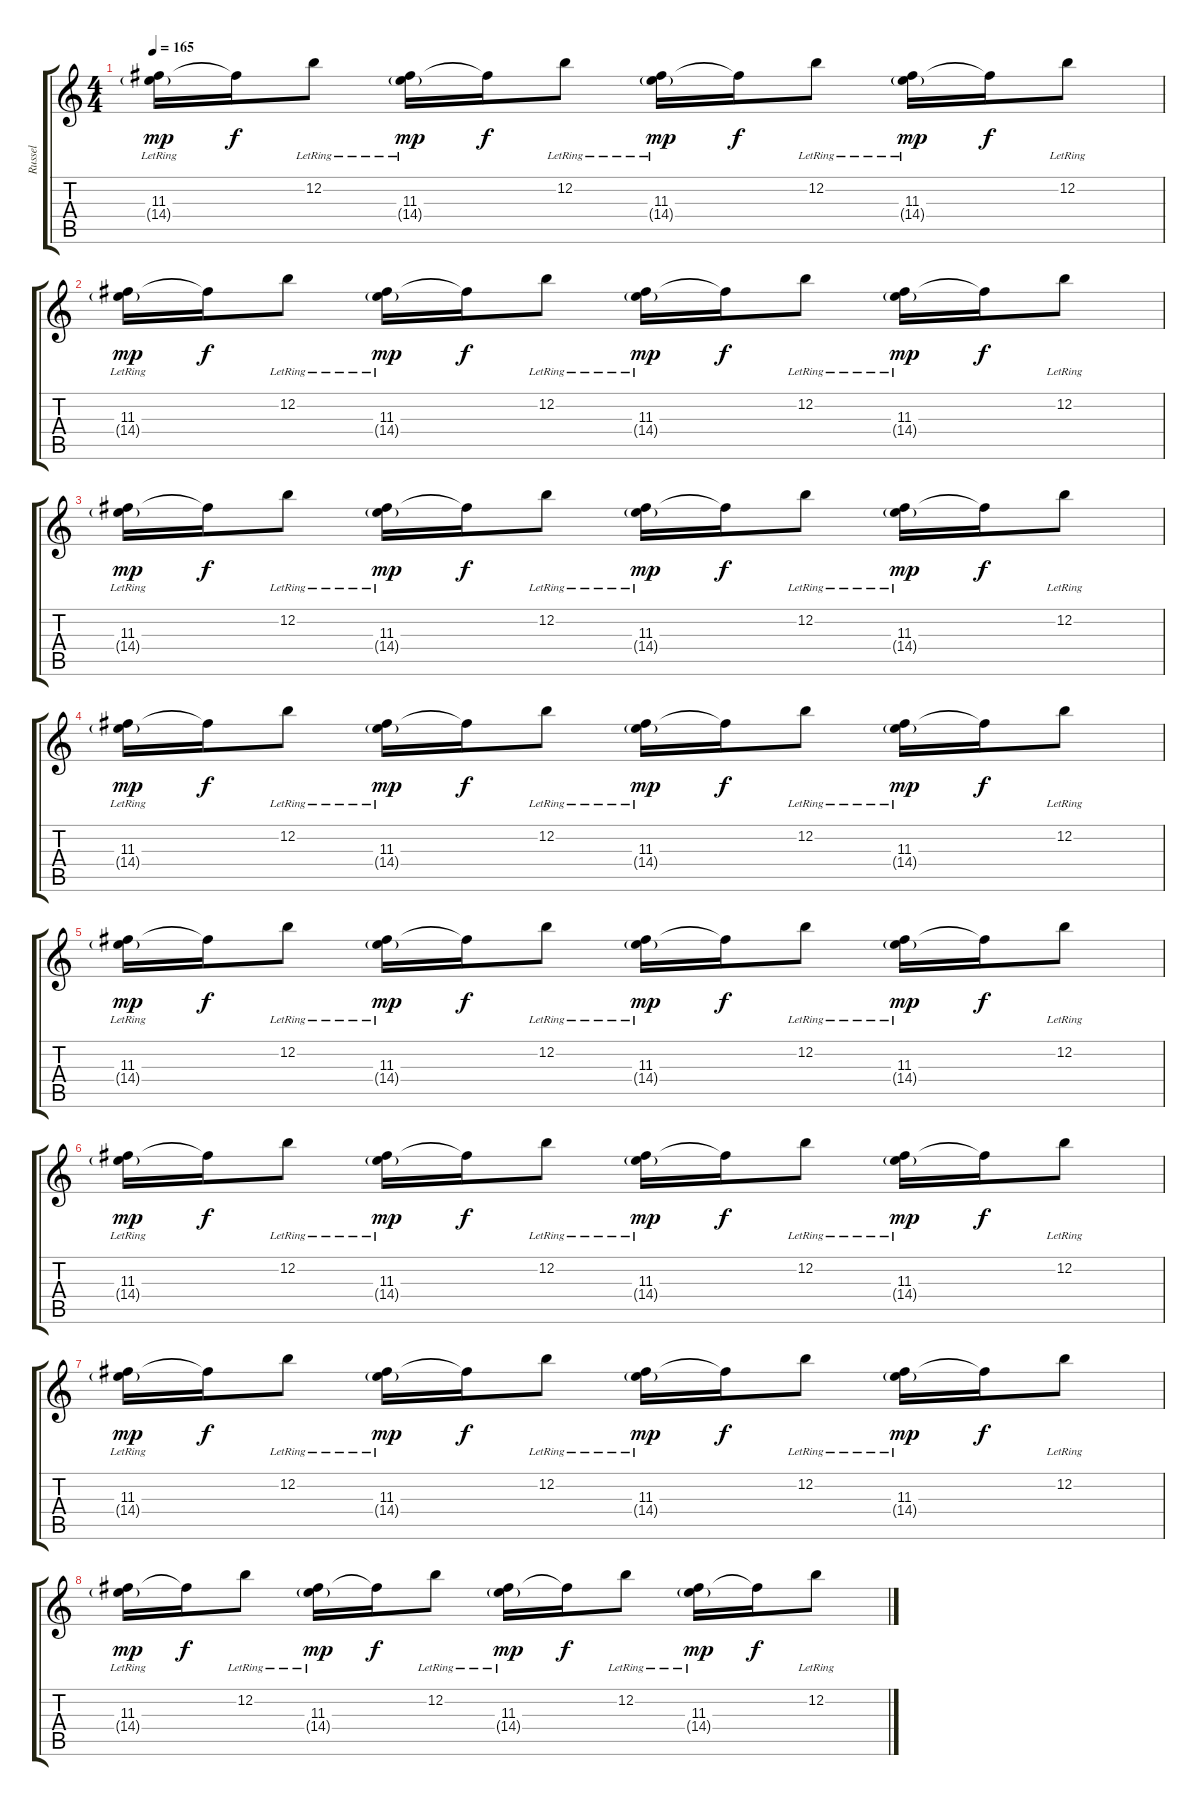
\track ("Russel" "Russel") {instrument electricguitarclean}
\staff {score tabs}
\tuning (E4 B3 G3 D3 A2 E2) {hide}
\ts (4 4)
\tempo 165
\clef g2
\ks c
(11.3{lr} 14.4{g}).16{dy mp} 11.3{t}.16{dy f} 12.2{lr}.8 (11.3{lr} 14.4{g}).16{dy mp} 11.3{t}.16{dy f} 12.2{lr}.8 (11.3{lr} 14.4{g}).16{dy mp} 11.3{t}.16{dy f} 12.2{lr}.8 (11.3{lr} 14.4{g}).16{dy mp} 11.3{t}.16{dy f} 12.2{lr}.8 |
(11.3{lr} 14.4{g}).16{dy mp} 11.3{t}.16{dy f} 12.2{lr}.8 (11.3{lr} 14.4{g}).16{dy mp} 11.3{t}.16{dy f} 12.2{lr}.8 (11.3{lr} 14.4{g}).16{dy mp} 11.3{t}.16{dy f} 12.2{lr}.8 (11.3{lr} 14.4{g}).16{dy mp} 11.3{t}.16{dy f} 12.2{lr}.8 |
(11.3{lr} 14.4{g}).16{dy mp} 11.3{t}.16{dy f} 12.2{lr}.8 (11.3{lr} 14.4{g}).16{dy mp} 11.3{t}.16{dy f} 12.2{lr}.8 (11.3{lr} 14.4{g}).16{dy mp} 11.3{t}.16{dy f} 12.2{lr}.8 (11.3{lr} 14.4{g}).16{dy mp} 11.3{t}.16{dy f} 12.2{lr}.8 |
(11.3{lr} 14.4{g}).16{dy mp} 11.3{t}.16{dy f} 12.2{lr}.8 (11.3{lr} 14.4{g}).16{dy mp} 11.3{t}.16{dy f} 12.2{lr}.8 (11.3{lr} 14.4{g}).16{dy mp} 11.3{t}.16{dy f} 12.2{lr}.8 (11.3{lr} 14.4{g}).16{dy mp} 11.3{t}.16{dy f} 12.2{lr}.8 |
(11.3{lr} 14.4{g}).16{dy mp volume 12} 11.3{t}.16{dy f} 12.2{lr}.8 (11.3{lr} 14.4{g}).16{dy mp} 11.3{t}.16{dy f} 12.2{lr}.8 (11.3{lr} 14.4{g}).16{dy mp} 11.3{t}.16{dy f} 12.2{lr}.8 (11.3{lr} 14.4{g}).16{dy mp} 11.3{t}.16{dy f} 12.2{lr}.8 |
(11.3{lr} 14.4{g}).16{dy mp} 11.3{t}.16{dy f} 12.2{lr}.8 (11.3{lr} 14.4{g}).16{dy mp} 11.3{t}.16{dy f} 12.2{lr}.8 (11.3{lr} 14.4{g}).16{dy mp} 11.3{t}.16{dy f} 12.2{lr}.8 (11.3{lr} 14.4{g}).16{dy mp} 11.3{t}.16{dy f} 12.2{lr}.8 |
(11.3{lr} 14.4{g}).16{dy mp} 11.3{t}.16{dy f} 12.2{lr}.8 (11.3{lr} 14.4{g}).16{dy mp} 11.3{t}.16{dy f} 12.2{lr}.8 (11.3{lr} 14.4{g}).16{dy mp} 11.3{t}.16{dy f} 12.2{lr}.8 (11.3{lr} 14.4{g}).16{dy mp} 11.3{t}.16{dy f} 12.2{lr}.8 |
(11.3{lr} 14.4{g}).16{dy mp} 11.3{t}.16{dy f} 12.2{lr}.8 (11.3{lr} 14.4{g}).16{dy mp} 11.3{t}.16{dy f} 12.2{lr}.8 (11.3{lr} 14.4{g}).16{dy mp} 11.3{t}.16{dy f} 12.2{lr}.8 (11.3{lr} 14.4{g}).16{dy mp} 11.3{t}.16{dy f} 12.2{lr}.8
